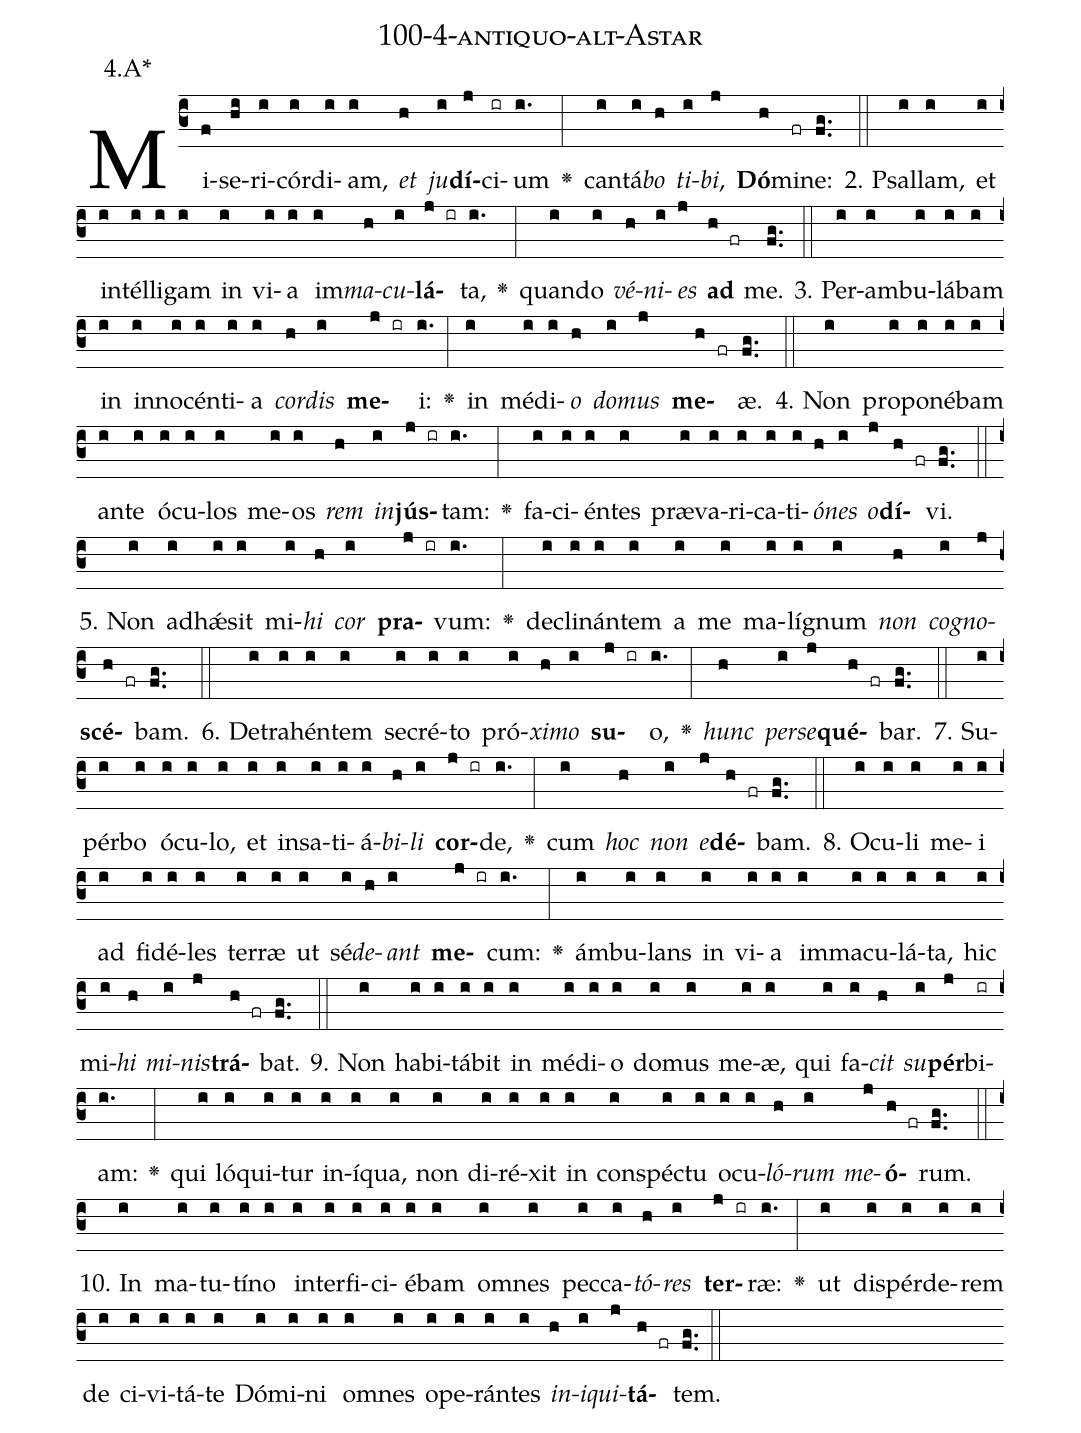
name: 100-4-antiquo-alt-Astar;
annotation: 4.A*;
%%
(c3)Mi(f)se(hi)ri(i)cór(i)di(i)am,(i) <i>et</i>(h) <i>ju</i>(i)<b>dí</b>(j)ci(ir)um(i.) <v>\greheightstar</v>(:) can(i)tá(i)<i>bo</i>(h) <i>ti</i>(i)<i>bi</i>,(j) <b>Dó</b>(h)mi(fr)ne:(fg..) (::)
2. Psal(i)lam,(i) et(i) in(i)tél(i)li(i)gam(i) in(i) vi(i)a(i) im(i)<i>ma</i>(h)<i>cu</i>(i)<b>lá</b>(j ir)ta,(i.) <v>\greheightstar</v>(:) quan(i)do(i) <i>vé</i>(h)<i>ni</i>(i)<i>es</i>(j) <b>ad</b>(h fr) me.(fg..) (::)
3. Per(i)am(i)bu(i)lá(i)bam(i) in(i) in(i)no(i)cén(i)ti(i)a(i) <i>cor</i>(h)<i>dis</i>(i) <b>me</b>(j ir)i:(i.) <v>\greheightstar</v>(:) in(i) mé(i)di(i)<i>o</i>(h) <i>do</i>(i)<i>mus</i>(j) <b>me</b>(h fr)æ.(fg..) (::)
4. Non(i) pro(i)po(i)né(i)bam(i) an(i)te(i) ó(i)cu(i)los(i) me(i)os(i) <i>rem</i>(h) <i>in</i>(i)<b>jús</b>(j ir)tam:(i.) <v>\greheightstar</v>(:) fa(i)ci(i)én(i)tes(i) præ(i)va(i)ri(i)ca(i)ti(i)<i>ó</i>(h)<i>nes</i>(i) <i>o</i>(j)<b>dí</b>(h fr)vi.(fg..) (::)
5. Non(i) ad(i)hǽ(i)sit(i) mi(i)<i>hi</i>(h) <i>cor</i>(i) <b>pra</b>(j ir)vum:(i.) <v>\greheightstar</v>(:) de(i)cli(i)nán(i)tem(i) a(i) me(i) ma(i)lí(i)gnum(i) <i>non</i>(h) <i>co</i>(i)<i>gno</i>(j)<b>scé</b>(h fr)bam.(fg..) (::)
6. De(i)tra(i)hén(i)tem(i) se(i)cré(i)to(i) pró(i)<i>xi</i>(h)<i>mo</i>(i) <b>su</b>(j ir)o,(i.) <v>\greheightstar</v>(:) <i>hunc</i>(h) <i>per</i>(i)<i>se</i>(j)<b>qué</b>(h fr)bar.(fg..) (::)
7. Su(i)pér(i)bo(i) ó(i)cu(i)lo,(i) et(i) in(i)sa(i)ti(i)á(i)<i>bi</i>(h)<i>li</i>(i) <b>cor</b>(j ir)de,(i.) <v>\greheightstar</v>(:) cum(i) <i>hoc</i>(h) <i>non</i>(i) <i>e</i>(j)<b>dé</b>(h fr)bam.(fg..) (::)
8. O(i)cu(i)li(i) me(i)i(i) ad(i) fi(i)dé(i)les(i) ter(i)ræ(i) ut(i) sé(i)<i>de</i>(h)<i>ant</i>(i) <b>me</b>(j ir)cum:(i.) <v>\greheightstar</v>(:) ám(i)bu(i)lans(i) in(i) vi(i)a(i) im(i)ma(i)cu(i)lá(i)ta,(i) hic(i) mi(i)<i>hi</i>(h) <i>mi</i>(i)<i>nis</i>(j)<b>trá</b>(h fr)bat.(fg..) (::)
9. Non(i) ha(i)bi(i)tá(i)bit(i) in(i) mé(i)di(i)o(i) do(i)mus(i) me(i)æ,(i) qui(i) fa(i)<i>cit</i>(h) <i>su</i>(i)<b>pér</b>(j)bi(ir)am:(i.) <v>\greheightstar</v>(:) qui(i) ló(i)qui(i)tur(i) in(i)í(i)qua,(i) non(i) di(i)ré(i)xit(i) in(i) con(i)spéc(i)tu(i) o(i)cu(i)<i>ló</i>(h)<i>rum</i>(i) <i>me</i>(j)<b>ó</b>(h fr)rum.(fg..) (::)
10. In(i) ma(i)tu(i)tí(i)no(i) in(i)ter(i)fi(i)ci(i)é(i)bam(i) om(i)nes(i) pec(i)ca(i)<i>tó</i>(h)<i>res</i>(i) <b>ter</b>(j ir)ræ:(i.) <v>\greheightstar</v>(:) ut(i) dis(i)pér(i)de(i)rem(i) de(i) ci(i)vi(i)tá(i)te(i) Dó(i)mi(i)ni(i) om(i)nes(i) o(i)pe(i)rán(i)tes(i) <i>in</i>(h)<i>i</i>(i)<i>qui</i>(j)<b>tá</b>(h fr)tem.(fg..) (::)
